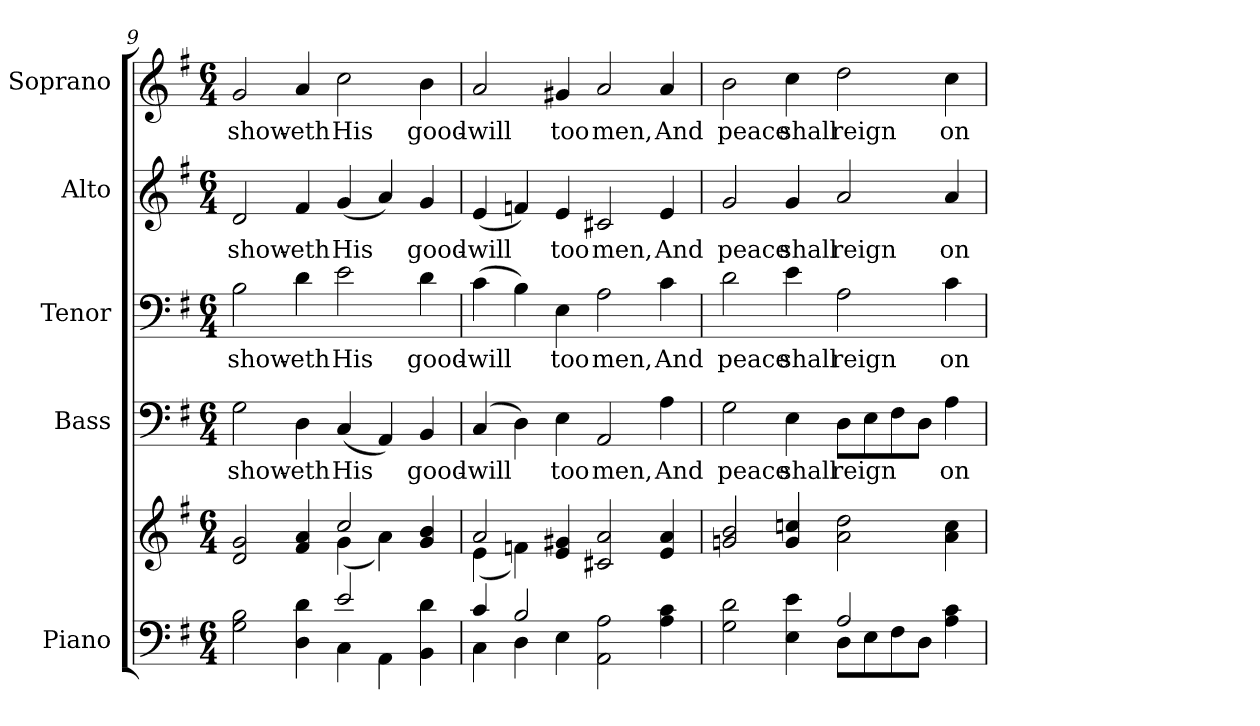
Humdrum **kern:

**kern	**kern	**kern	**text	**kern	**text	**kern	**text	**kern	**text
*part5	*part5	*part4	*part4	*part3	*part3	*part2	*part2	*part1	*part1
*staff6	*staff5	*staff4	*staff4	*staff3	*staff3	*staff2	*staff2	*staff1	*staff1
*I"Piano	*	*I"Bass	*	*I"Tenor	*	*I"Alto	*	*I"Soprano	*
*I'Pno.	*	*I'B.	*	*I'T.	*	*I'A.	*	*I'S.	*
!!LO:PB:g=z
*clefF4	*clefG2	*clefF4	*	*clefF4	*	*clefG2	*	*clefG2	*
*k[f#]	*k[f#]	*k[f#]	*	*k[f#]	*	*k[f#]	*	*k[f#]	*
*G:	*G:	*G:	*	*G:	*	*G:	*	*G:	*
*M6/4	*M6/4	*M6/4	*	*M6/4	*	*M6/4	*	*M6/4	*
=9	=9	=9	=9	=9	=9	=9	=9	=9	=9
*^	*^	*	*	*	*	*	*	*	*
!	!	!	!	!	!LO:LY:b:color=#000000	!	!	!	!	!	!
!	!	!	!	!	!	!	!LO:LY:b:color=#000000	!	!	!	!
!	!	!	!	!	!	!	!	!	!LO:LY:b:color=#000000	!	!
!	!	!	!	!	!	!	!	!	!	!	!LO:LY:b:color=#000000
2Gi\ 2Bi	2.ryy	2di/ 2gi	2.ryy	2Gi\	show-	2Bi\	show-	2di/	show-	2gi/	show-
!	!	!	!	!	!LO:LY:b:color=#000000	!	!	!	!	!	!
!	!	!	!	!	!	!	!LO:LY:b:color=#000000	!	!	!	!
!	!	!	!	!	!	!	!	!	!LO:LY:b:color=#000000	!	!
!	!	!	!	!	!	!	!	!	!	!	!LO:LY:b:color=#000000
4Di\ 4di	.	4f#i/ 4ai	.	4Di\	-eth	4di\	-eth	4f#i/	-eth	4ai/	-eth
!	!	!	!	!	!LO:LY:b:color=#000000	!	!	!	!	!	!
!	!	!	!	!	!	!	!LO:LY:b:color=#000000	!	!	!	!
!	!	!	!	!	!	!	!	!	!LO:LY:b:color=#000000	!	!
!	!	!	!	!	!	!	!	!	!	!	!LO:LY:b:color=#000000
2ei/	4Ci\	2cci/	(4gi\	(4Ci/	His	2ei\	His	(4gi/	His	2cci\	His
.	4AAi\	.	4ai\)	4AAi/)	.	.	.	4ai/)	.	.	.
!	!	!	!	!	!LO:LY:b:color=#000000	!	!	!	!	!	!
!	!	!	!	!	!	!	!LO:LY:b:color=#000000	!	!	!	!
!	!	!	!	!	!	!	!	!	!LO:LY:b:color=#000000	!	!
!	!	!	!	!	!	!	!	!	!	!	!LO:LY:b:color=#000000
4BBi\ 4di	4ryy	4gi/ 4bi	4ryy	4BBi/	good-	4di\	good-	4gi/	good-	4bi\	good-
=10	=10	=10	=10	=10	=10	=10	=10	=10	=10	=10	=10
!	!	!	!	!	!LO:LY:b:color=#000000	!	!	!	!	!	!
!	!	!	!	!	!	!	!LO:LY:b:color=#000000	!	!	!	!
!	!	!	!	!	!	!	!	!	!LO:LY:b:color=#000000	!	!
!	!	!	!	!	!	!	!	!	!	!	!LO:LY:b:color=#000000
4ci/	4Ci\	2ai/	(4ei\	(4Ci/	-will	(4ci\	-will	(4ei/	-will	2ai/	-will
2Bi/	4Di\	.	4fni\)	4Di\)	.	4Bi\)	.	4fni/)	.	.	.
!	!	!	!	!	!LO:LY:b:color=#000000	!	!	!	!	!	!
!	!	!	!	!	!	!	!LO:LY:b:color=#000000	!	!	!	!
!	!	!	!	!	!	!	!	!	!LO:LY:b:color=#000000	!	!
!	!	!	!	!	!	!	!	!	!	!	!LO:LY:b:color=#000000
.	4Ei\	4ei/ 4g#Xi	4ryy	4Ei\	too	4Ei\	too	4ei/	too	4g#Xi/	too
!	!	!	!	!	!LO:LY:b:color=#000000	!	!	!	!	!	!
!	!	!	!	!	!	!	!LO:LY:b:color=#000000	!	!	!	!
!	!	!	!	!	!	!	!	!	!LO:LY:b:color=#000000	!	!
!	!	!	!	!	!	!	!	!	!	!	!LO:LY:b:color=#000000
2AAi\ 2Ai	2.ryy	2c#Xi/ 2ai	2.ryy	2AAi/	men,	2Ai\	men,	2c#Xi/	men,	2ai/	men,
!	!	!	!	!	!LO:LY:b:color=#000000	!	!	!	!	!	!
!	!	!	!	!	!	!	!LO:LY:b:color=#000000	!	!	!	!
!	!	!	!	!	!	!	!	!	!LO:LY:b:color=#000000	!	!
!	!	!	!	!	!	!	!	!	!	!	!LO:LY:b:color=#000000
4Ai\ 4ci	.	4ei/ 4ai	.	4Ai\	And	4ci\	And	4ei/	And	4ai/	And
*	*	*v	*v	*	*	*	*	*	*	*	*
!!LO:PB:g=z
=11	=11	=11	=11	=11	=11	=11	=11	=11	=11	=11
!	!	!	!	!LO:LY:b:color=#000000	!	!	!	!	!	!
!	!	!	!	!	!	!LO:LY:b:color=#000000	!	!	!	!
!	!	!	!	!	!	!	!	!LO:LY:b:color=#000000	!	!
!	!	!	!	!	!	!	!	!	!	!LO:LY:b:color=#000000
2Gi\ 2di	2.ryy	2gni/ 2bi	2Gi\	peace	2di\	peace	2gi/	peace	2bi\	peace
!	!	!	!	!LO:LY:b:color=#000000	!	!	!	!	!	!
!	!	!	!	!	!	!LO:LY:b:color=#000000	!	!	!	!
!	!	!	!	!	!	!	!	!LO:LY:b:color=#000000	!	!
!	!	!	!	!	!	!	!	!	!	!LO:LY:b:color=#000000
4Ei\ 4ei	.	4gi/ 4ccni	4Ei\	shall	4ei\	shall	4gi/	shall	4cci\	shall
!	!	!	!	!LO:LY:b:color=#000000	!	!	!	!	!	!
!	!	!	!	!	!	!LO:LY:b:color=#000000	!	!	!	!
!	!	!	!	!	!	!	!	!LO:LY:b:color=#000000	!	!
!	!	!	!	!	!	!	!	!	!	!LO:LY:b:color=#000000
2Ai/	8Di\L	2ai\ 2ddi	8Di\L	reign	2Ai\	reign	2ai/	reign	2ddi\	reign
.	8Ei\	.	8Ei\	.	.	.	.	.	.	.
.	8F#i\	.	8F#i\	.	.	.	.	.	.	.
.	8Di\J	.	8Di\J	.	.	.	.	.	.	.
!	!	!	!	!LO:LY:b:color=#000000	!	!	!	!	!	!
!	!	!	!	!	!	!LO:LY:b:color=#000000	!	!	!	!
!	!	!	!	!	!	!	!	!LO:LY:b:color=#000000	!	!
!	!	!	!	!	!	!	!	!	!	!LO:LY:b:color=#000000
4Ai\ 4ci	4ryy	4ai\ 4cci	4Ai\	on	4ci\	on	4ai/	on	4cci\	on
*v	*v	*	*	*	*	*	*	*	*	*
=	=	=	=	=	=	=	=	=	=
*-	*-	*-	*-	*-	*-	*-	*-	*-	*-
